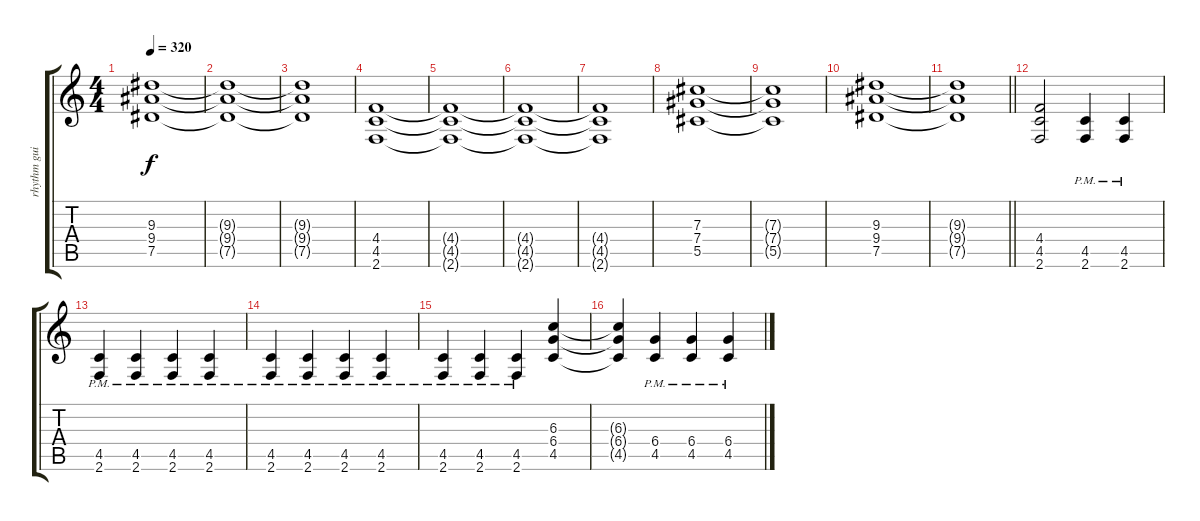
\track ("rhythm guitar" "rhythm gui") {instrument distortionguitar}
\staff {score tabs}
\tuning (Eb4 Bb3 Gb3 Db3 Ab2 Eb2) {hide}
\ts (4 4)
\tempo 320
\clef g2
\ks c
(9.3{t} 9.4{t} 7.5{t}).1{dy f} |
(9.3{t} 9.4{t} 7.5{t}).1 |
(9.3{t} 9.4{t} 7.5{t}).1 |
(4.4 4.5 2.6).1 |
(4.4{t} 4.5{t} 2.6{t}).1 |
(4.4{t} 4.5{t} 2.6{t}).1 |
(4.4{t} 4.5{t} 2.6{t}).1 |
(7.3 7.4 5.5).1 |
(7.3{t} 7.4{t} 5.5{t}).1 |
(9.3 9.4 7.5).1 |
\barLineRight lightlight
(9.3{t} 9.4{t} 7.5{t}).1 |
(4.4 4.5 2.6).2 (4.5{pm} 2.6{pm}).4 (4.5{pm} 2.6{pm}).4 |
(4.5{pm} 2.6{pm}).4 (4.5{pm} 2.6{pm}).4 (4.5{pm} 2.6{pm}).4 (4.5{pm} 2.6{pm}).4 |
(4.5{pm} 2.6{pm}).4 (4.5{pm} 2.6{pm}).4 (4.5{pm} 2.6{pm}).4 (4.5{pm} 2.6{pm}).4 |
(4.5{pm} 2.6{pm}).4 (4.5{pm} 2.6{pm}).4 (4.5{pm} 2.6{pm}).4 (6.3 6.4 4.5).4 |
(6.3{t} 6.4{t} 4.5{t}).4 (6.4{pm} 4.5{pm}).4 (6.4{pm} 4.5{pm}).4 (6.4{pm} 4.5{pm}).4
